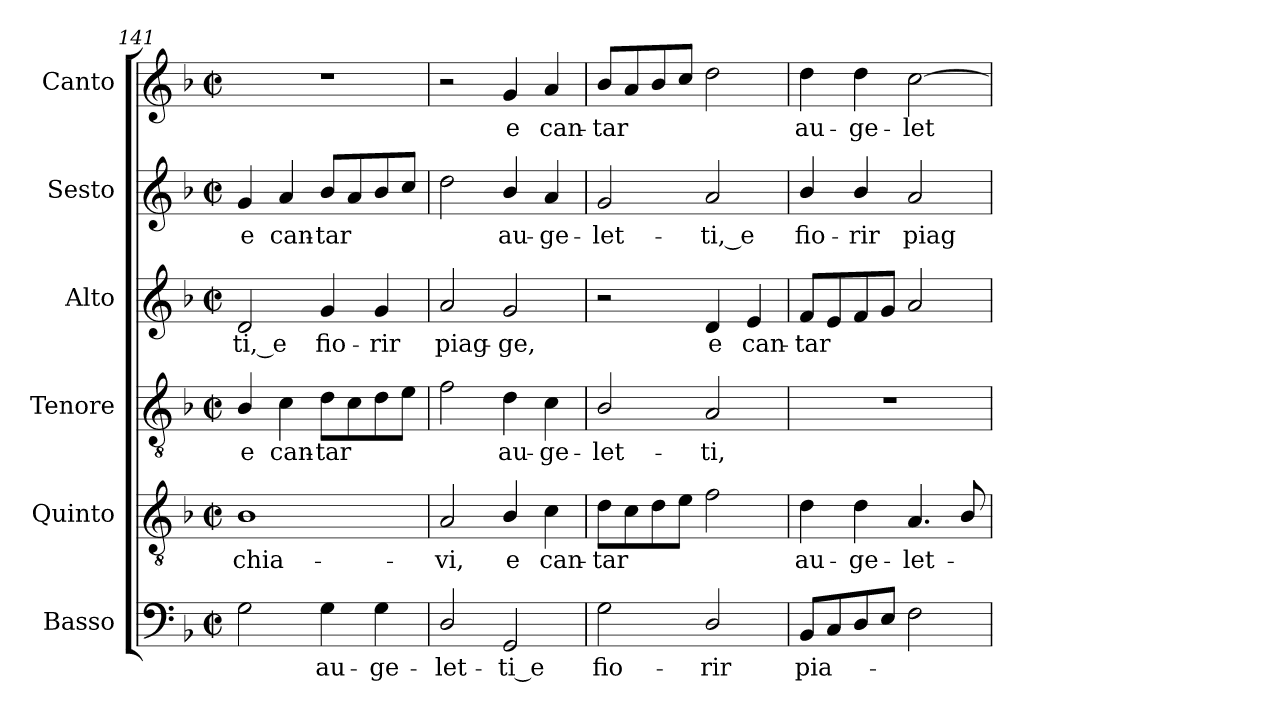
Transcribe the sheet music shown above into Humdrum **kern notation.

**kern	**text	**kern	**text	**kern	**text	**kern	**text	**kern	**text	**kern	**text
*part6	*part6	*part5	*part5	*part4	*part4	*part3	*part3	*part2	*part2	*part1	*part1
*staff6	*staff6	*staff5	*staff5	*staff4	*staff4	*staff3	*staff3	*staff2	*staff2	*staff1	*staff1
*I"Basso	*	*I"Quinto	*	*I"Tenore	*	*I"Alto	*	*I"Sesto	*	*I"Canto	*
*I'B.	*	*	*	*I'T.	*	*I'A.	*	*I'S.	*	*	*
!!LO:LB:g=z
*clefF4	*	*clefGv2	*	*clefGv2	*	*clefG2	*	*clefG2	*	*clefG2	*
*	*	*ITrd7c12	*	*ITrd7c12	*	*	*	*	*	*	*
*k[b-]	*	*k[b-]	*	*k[b-]	*	*k[b-]	*	*k[b-]	*	*k[b-]	*
*F:	*	*F:	*	*F:	*	*F:	*	*F:	*	*F:	*
*M2/2	*	*M2/2	*	*M2/2	*	*M2/2	*	*M2/2	*	*M2/2	*
*met(c|)	*	*met(c|)	*	*met(c|)	*	*met(c|)	*	*met(c|)	*	*met(c|)	*
=141	=141	=141	=141	=141	=141	=141	=141	=141	=141	=141	=141
!	!	!	!LO:LY:b:color=#000000	!	!	!	!	!	!	!	!
!	!	!	!	!	!LO:LY:b:color=#000000	!	!	!	!	!	!
!	!	!	!	!	!	!	!LO:LY:b:color=#000000	!	!	!	!
!	!	!	!	!	!	!	!	!	!LO:LY:b:color=#000000	!	!
2Gi\	.	1BB-i	chia-	4BB-i/	e	2di/	-ti,_e	4gi/	e	1r	.
!	!	!	!	!	!LO:LY:b:color=#000000	!	!	!	!	!	!
!	!	!	!	!	!	!	!	!	!LO:LY:b:color=#000000	!	!
.	.	.	.	4Ci\	can-	.	.	4ai/	can-	.	.
!	!LO:LY:b:color=#000000	!	!	!	!	!	!	!	!	!	!
!	!	!	!	!	!LO:LY:b:color=#000000	!	!	!	!	!	!
!	!	!	!	!	!	!	!LO:LY:b:color=#000000	!	!	!	!
!	!	!	!	!	!	!	!	!	!LO:LY:b:color=#000000	!	!
4Gi\	au-	.	.	8Di\L	-tar	4gi/	fio-	8b-i/L	-tar	.	.
.	.	.	.	8Ci\	.	.	.	8ai/	.	.	.
!	!LO:LY:b:color=#000000	!	!	!	!	!	!	!	!	!	!
!	!	!	!	!	!	!	!LO:LY:b:color=#000000	!	!	!	!
4Gi\	-ge-	.	.	8Di\	.	4gi/	-rir	8b-i/	.	.	.
.	.	.	.	8Ei\J	.	.	.	8cci/J	.	.	.
=142	=142	=142	=142	=142	=142	=142	=142	=142	=142	=142	=142
!	!LO:LY:b:color=#000000	!	!	!	!	!	!	!	!	!	!
!	!	!	!LO:LY:b:color=#000000	!	!	!	!	!	!	!	!
!	!	!	!	!	!	!	!LO:LY:b:color=#000000	!	!	!	!
2Di/	-let-	2AAi/	-vi,	2Fi\	.	2ai/	piag-	2ddi\	.	2r	.
!	!LO:LY:b:color=#000000	!	!	!	!	!	!	!	!	!	!
!	!	!	!LO:LY:b:color=#000000	!	!	!	!	!	!	!	!
!	!	!	!	!	!LO:LY:b:color=#000000	!	!	!	!	!	!
!	!	!	!	!	!	!	!LO:LY:b:color=#000000	!	!	!	!
!	!	!	!	!	!	!	!	!	!LO:LY:b:color=#000000	!	!
!	!	!	!	!	!	!	!	!	!	!	!LO:LY:b:color=#000000
2GGi/	-ti_e	4BB-i/	e	4Di\	au-	2gi/	-ge,	4b-i/	au-	4gi/	e
!	!	!	!LO:LY:b:color=#000000	!	!	!	!	!	!	!	!
!	!	!	!	!	!LO:LY:b:color=#000000	!	!	!	!	!	!
!	!	!	!	!	!	!	!	!	!LO:LY:b:color=#000000	!	!
!	!	!	!	!	!	!	!	!	!	!	!LO:LY:b:color=#000000
.	.	4Ci\	can-	4Ci\	-ge-	.	.	4ai/	-ge-	4ai/	can-
=143	=143	=143	=143	=143	=143	=143	=143	=143	=143	=143	=143
!	!LO:LY:b:color=#000000	!	!	!	!	!	!	!	!	!	!
!	!	!	!LO:LY:b:color=#000000	!	!	!	!	!	!	!	!
!	!	!	!	!	!LO:LY:b:color=#000000	!	!	!	!	!	!
!	!	!	!	!	!	!	!	!	!LO:LY:b:color=#000000	!	!
!	!	!	!	!	!	!	!	!	!	!	!LO:LY:b:color=#000000
2Gi\	fio-	8Di\L	-tar	2BB-i/	-let-	2r	.	2gi/	-let-	8b-i/L	-tar
.	.	8Ci\	.	.	.	.	.	.	.	8ai/	.
.	.	8Di\	.	.	.	.	.	.	.	8b-i/	.
.	.	8Ei\J	.	.	.	.	.	.	.	8cci/J	.
!	!LO:LY:b:color=#000000	!	!	!	!	!	!	!	!	!	!
!	!	!	!	!	!LO:LY:b:color=#000000	!	!	!	!	!	!
!	!	!	!	!	!	!	!LO:LY:b:color=#000000	!	!	!	!
!	!	!	!	!	!	!	!	!	!LO:LY:b:color=#000000	!	!
2Di/	-rir	2Fi\	.	2AAi/	-ti,	4di/	e	2ai/	-ti,_e	2ddi\	.
!	!	!	!	!	!	!	!LO:LY:b:color=#000000	!	!	!	!
.	.	.	.	.	.	4ei/	can-	.	.	.	.
=144	=144	=144	=144	=144	=144	=144	=144	=144	=144	=144	=144
!	!LO:LY:b:color=#000000	!	!	!	!	!	!	!	!	!	!
!	!	!	!LO:LY:b:color=#000000	!	!	!	!	!	!	!	!
!	!	!	!	!	!	!	!LO:LY:b:color=#000000	!	!	!	!
!	!	!	!	!	!	!	!	!	!LO:LY:b:color=#000000	!	!
!	!	!	!	!	!	!	!	!	!	!	!LO:LY:b:color=#000000
8BB-i/L	pia-	4Di\	au-	1r	.	8fi/L	-tar	4b-i/	fio-	4ddi\	au-
8Ci/	.	.	.	.	.	8ei/	.	.	.	.	.
!	!	!	!LO:LY:b:color=#000000	!	!	!	!	!	!	!	!
!	!	!	!	!	!	!	!	!	!LO:LY:b:color=#000000	!	!
!	!	!	!	!	!	!	!	!	!	!	!LO:LY:b:color=#000000
8Di/	.	4Di\	-ge-	.	.	8fi/	.	4b-i/	-rir	4ddi\	-ge-
8Ei/J	.	.	.	.	.	8gi/J	.	.	.	.	.
!	!	!	!LO:LY:b:color=#000000	!	!	!	!	!	!	!	!
!	!	!	!	!	!	!	!	!	!LO:LY:b:color=#000000	!	!
!	!	!	!	!	!	!	!	!	!	!	!LO:LY:b:color=#000000
2Fi\	.	4.AAi/	-let-	.	.	2ai/	.	2ai/	piag-	[2cci\	-let-
.	.	8BB-i/	.	.	.	.	.	.	.	.	.
=	=	=	=	=	=	=	=	=	=	=	=
*-	*-	*-	*-	*-	*-	*-	*-	*-	*-	*-	*-
